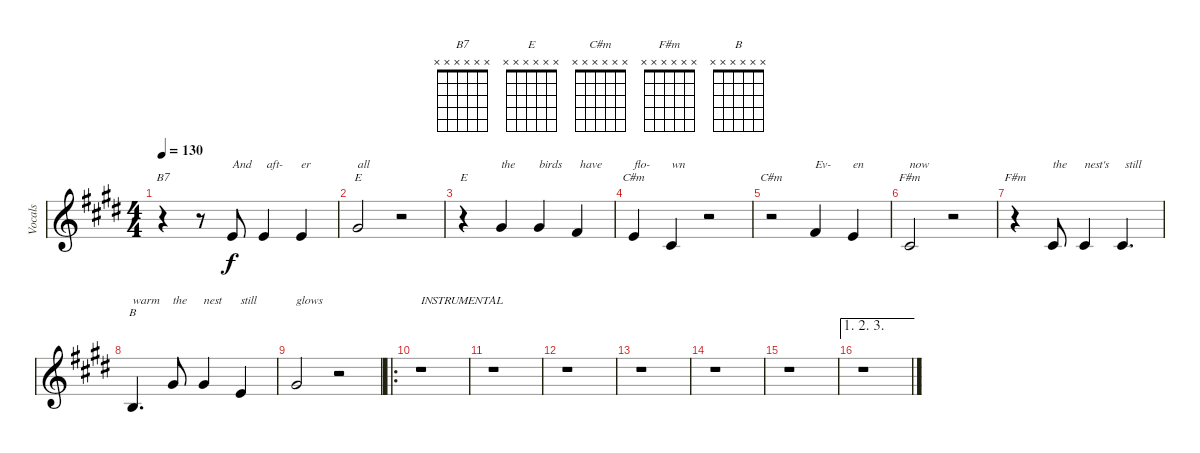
\track ("Vocals" "Vocals") {instrument clarinet}
\staff {score}
\tuning (E4 B3 G3 D3 A2 E2) {hide}
\chord ("B7" x x x x x x)
\chord ("E" 0 0 1 2 2 0)
\chord ("E" x x x x x x)
\chord ("C#m" 4 5 6 6 4 x) {firstfret 4 barre 4}
\chord ("C#m" x x x x x x)
\chord ("F#m" 2 2 2 4 4 2) {barre 2}
\chord ("F#m" x x x x x x)
\chord ("B" x x x x x x)
\ts (4 4)
\tempo 130
\clef g2
\ks e
r.4{ch "B7" dy f} r.8 0.1.8{txt "And"} 0.1.4{txt " aft-"} 0.1.4{txt "er"} |
4.1.2{ch "E" txt "all"} r.2 |
r.4{ch "E"} 4.1.4{txt "the"} 4.1.4{txt "birds"} 2.1.4{txt " have"} |
0.1.4{ch "C#m" txt "flo-"} 2.2.4{txt "wn"} r.2 |
r.2{ch "C#m"} 2.1.4{txt "Ev-"} 0.1.4{txt "en"} |
2.2.2{ch "F#m" txt "now"} r.2 |
r.4{ch "F#m"} 2.2.8{txt "the"} 2.2.4{txt "nest's"} 2.2.4{d txt " still"} |
0.2.4{d ch "B" txt "warm "} 4.1.8{txt "the"} 4.1.4{txt "nest"} 0.1.4{txt "still"} |
4.1.2{txt "glows"} r.2 |
\ro
r.1{txt "INSTRUMENTAL"} |
r.1 |
r.1 |
r.1 |
r.1 |
r.1 |
\ae (1 2 3)
r.1
